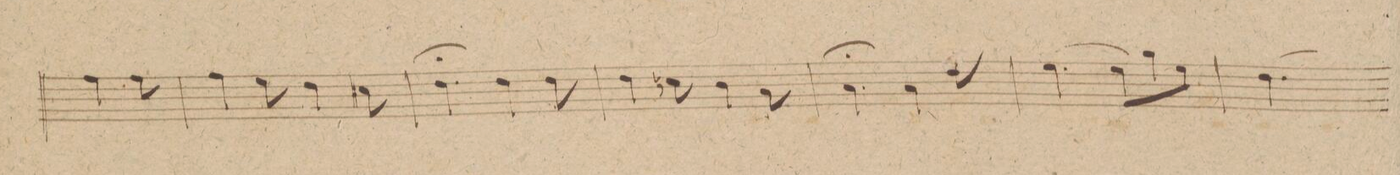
**kern	**dynam
*I"Violino	*
*clefG2	*
*k[]	*
*M6/8	*
4ff\	.
8ff\	.
=77	=77
4ff\	.
8ee\	.
4dd\	.
8cc#X\	.
=78	=78
4.dd;\	.
4dd\	.
8dd\	.
=79	=79
4dd\	.
8ccn\	.
4b\	.
8a\	.
=80	=80
4.a;\	.
4a\	.
8dd\	.
=81	=81
[4.ee\	.
8ee\L]	.
8gg\	.
8ee\J	.
=82	=82
[4.dd\	.
*-	*-
